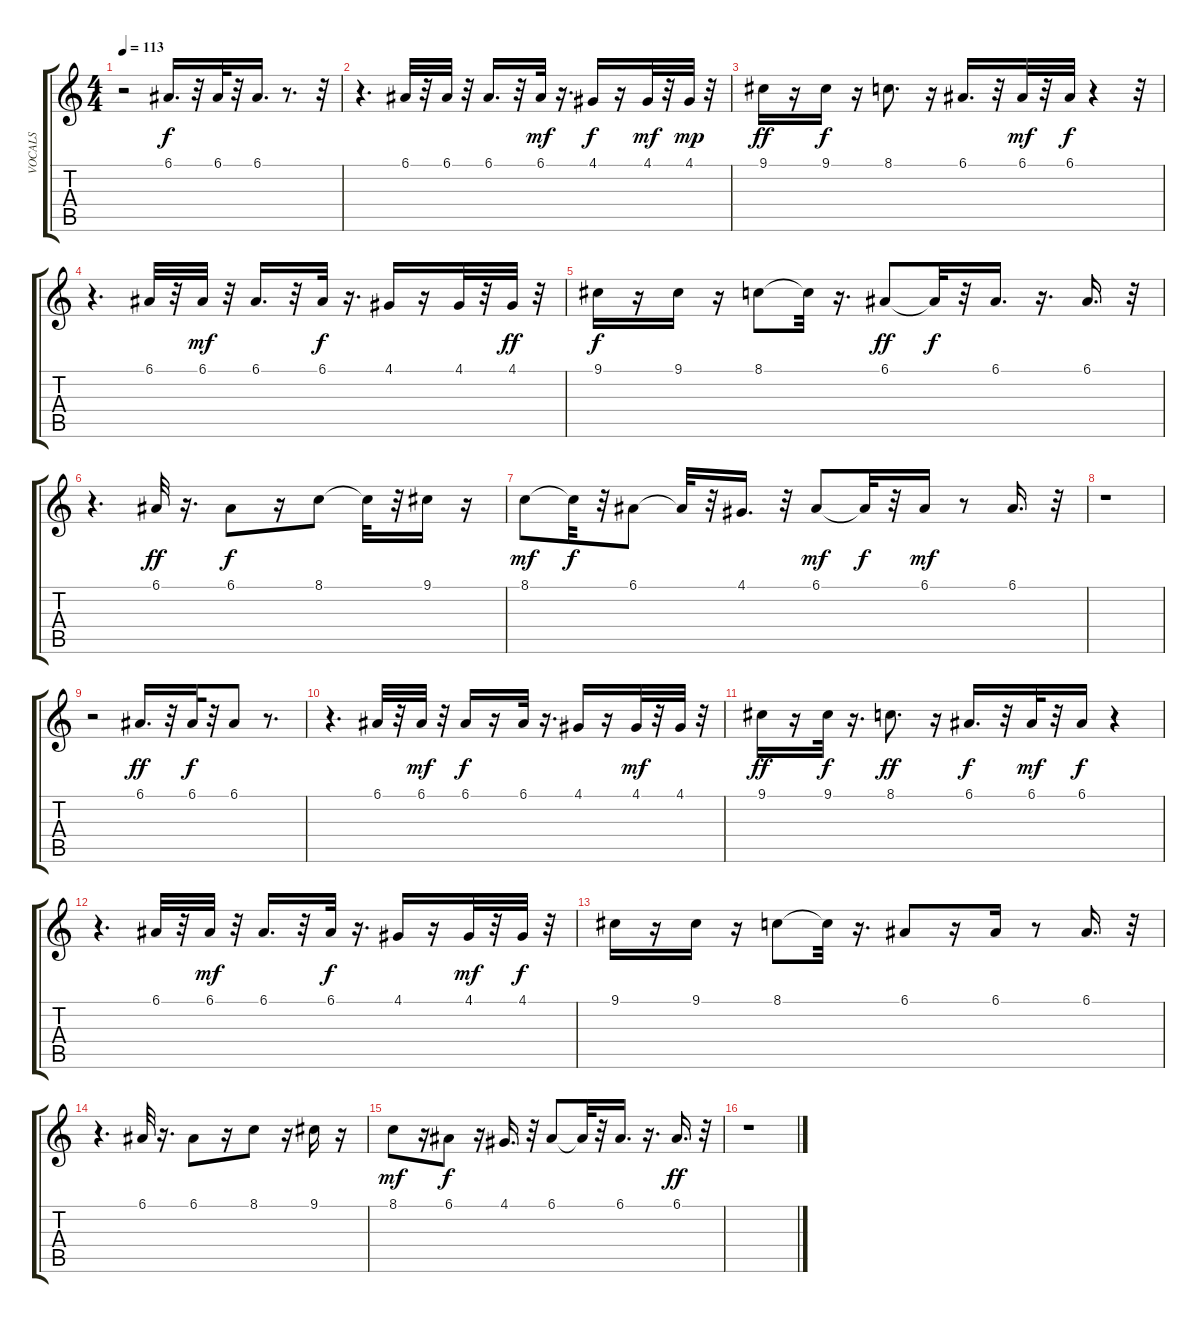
\track ("VOCALS" "VOCALS") {instrument voiceoohs}
\staff {score tabs}
\tuning (E4 B3 G3 D3 A2 E2) {hide}
\ts (4 4)
\tempo 113
\clef g2
\ks c
r.2{dy f} 6.1.16{d} r.32 6.1.32 r.32 6.1.16{d} r.8{d} r.32 |
r.4{d} 6.1.32 r.32 6.1.32 r.32 6.1.16{d} r.32 6.1.32{dy mf} r.16{d} 4.1.16{dy f} r.16 4.1.32{dy mf} r.32 4.1.32{dy mp} r.32 |
9.1.16{dy ff} r.16 9.1.16{dy f} r.16 8.1.8{d} r.16 6.1.16{d} r.32 6.1.32{dy mf} r.32 6.1.32{dy f} r.4 r.32 |
r.4{d} 6.1.32 r.32 6.1.32{dy mf} r.32 6.1.16{d} r.32 6.1.32{dy f} r.16{d} 4.1.16 r.16 4.1.32 r.32 4.1.32{dy ff} r.32 |
9.1.16{dy f} r.16 9.1.16 r.16 8.1.8 8.1{t}.32 r.16{d} 6.1.8{dy ff} 6.1{t}.32{dy f} r.32 6.1.16{d} r.16{d} 6.1.16{d} r.32 |
r.4{d} 6.1.32{dy ff} r.16{d} 6.1.8{dy f} r.16 8.1.8 8.1{t}.32 r.32 9.1.16 r.16 |
8.1.8{dy mf} 8.1{t}.32{dy f} r.32 6.1.8 6.1{t}.32 r.32 4.1.16{d} r.32 6.1.8{dy mf} 6.1{t}.32{dy f} r.32 6.1.16{dy mf} r.8 6.1.16{d} r.32 |
r.1 |
r.2 6.1.16{d dy ff} r.32 6.1.32{dy f} r.32 6.1.8 r.8{d} |
r.4{d} 6.1.32 r.32 6.1.32{dy mf} r.32 6.1.16{dy f} r.16 6.1.32 r.16{d} 4.1.16 r.16 4.1.32{dy mf} r.32 4.1.32 r.32 |
9.1.16{dy ff} r.16 9.1.32{dy f} r.16{d} 8.1.8{d dy ff} r.16 6.1.16{d dy f} r.32 6.1.32{dy mf} r.32 6.1.16{dy f} r.4 |
r.4{d} 6.1.32 r.32 6.1.32{dy mf} r.32 6.1.16{d} r.32 6.1.32{dy f} r.16{d} 4.1.16 r.16 4.1.32{dy mf} r.32 4.1.32{dy f} r.32 |
9.1.16 r.16 9.1.16 r.16 8.1.8 8.1{t}.32 r.16{d} 6.1.8 r.16 6.1.16 r.8 6.1.16{d} r.32 |
r.4{d} 6.1.32 r.16{d} 6.1.8 r.16 8.1.8 r.16 9.1.16 r.16 |
8.1.8{dy mf} r.16 6.1.8{dy f} r.16 4.1.16{d} r.32 6.1.8 6.1{t}.32 r.32 6.1.16{d} r.16{d} 6.1.16{d dy ff} r.32 |
r.1
